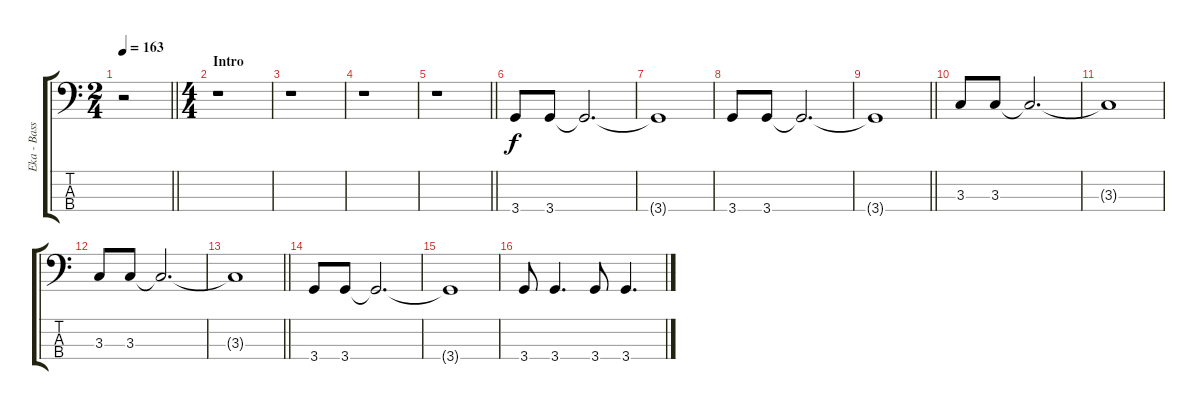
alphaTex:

\track ("Eka - Bass" "Eka - Bass") {instrument electricbasspick}
\staff {score tabs}
\tuning (G2 D2 A1 E1) {hide}
\ts (2 4)
\tempo 163
\clef f4
\barLineRight lightlight
\ks c
r.2{dy f instrument electricbasspick} |
\ts (4 4)
\section ("" "Intro")
r.1 |
r.1 |
r.1 |
\barLineRight lightlight
r.1 |
3.4.8 3.4.8 3.4{t}.2{d} |
3.4{t}.1 |
3.4.8 3.4.8 3.4{t}.2{d} |
\barLineRight lightlight
3.4{t}.1 |
3.3.8 3.3.8 3.3{t}.2{d} |
3.3{t}.1 |
3.3.8 3.3.8 3.3{t}.2{d} |
\barLineRight lightlight
3.3{t}.1 |
3.4.8 3.4.8 3.4{t}.2{d} |
3.4{t}.1 |
3.4.8 3.4.4{d} 3.4.8 3.4.4{d}
